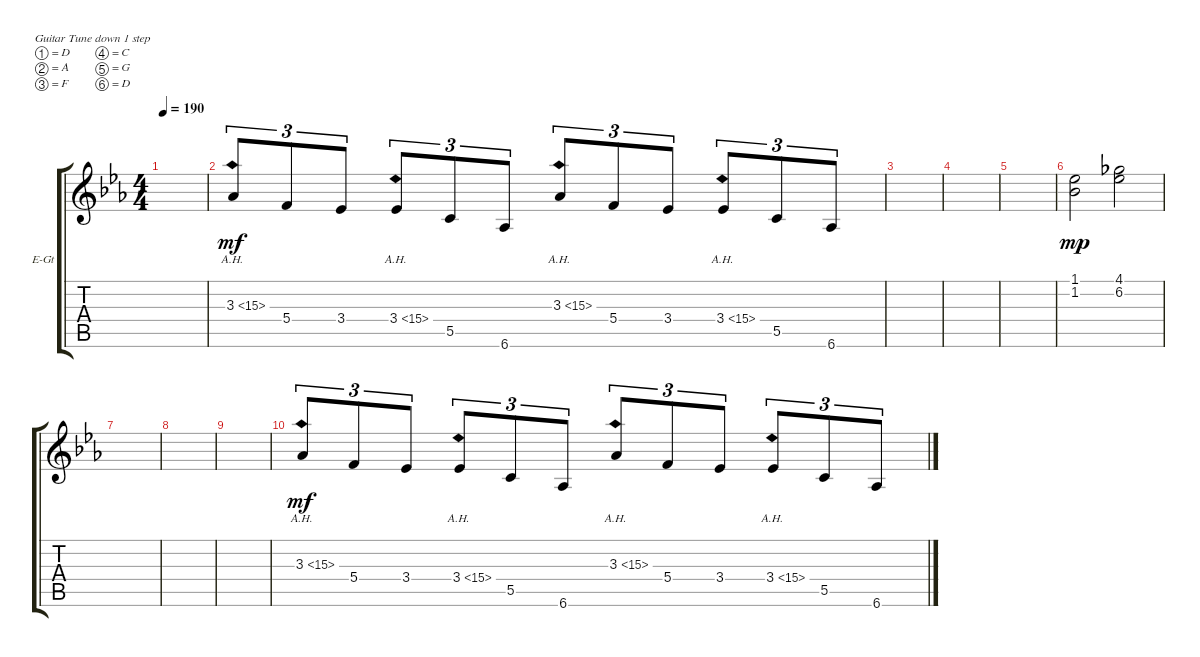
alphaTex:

\defaultSystemsLayout 4
\bracketExtendMode groupsimilarinstruments
\firstSystemTrackNameOrientation horizontal
\otherSystemsTrackNameOrientation horizontal
\track ("Solo Guitar 2" "E-Gt") {instrument distortionguitar}
\staff {score tabs}
\tuning (D4 A3 F3 C3 G2 D2)
\ts (4 4)
\tempo 190
\clef g2
\ks cminor
|
3.3{ah 12}.8{tu (3 2) dy mf} 5.4.8{tu (3 2)} 3.4.8{tu (3 2)} 3.4{ah 12}.8{tu (3 2)} 5.5.8{tu (3 2)} 6.6.8{tu (3 2)} 3.3{ah 12}.8{tu (3 2)} 5.4.8{tu (3 2)} 3.4.8{tu (3 2)} 3.4{ah 12}.8{tu (3 2)} 5.5.8{tu (3 2)} 6.6.8{tu (3 2)} |
|
|
|
(1.2 1.1).2{dy mp} (4.1 6.2).2 |
|
|
|
3.3{ah 12}.8{tu (3 2) dy mf} 5.4.8{tu (3 2)} 3.4.8{tu (3 2)} 3.4{ah 12}.8{tu (3 2)} 5.5.8{tu (3 2)} 6.6.8{tu (3 2)} 3.3{ah 12}.8{tu (3 2)} 5.4.8{tu (3 2)} 3.4.8{tu (3 2)} 3.4{ah 12}.8{tu (3 2)} 5.5.8{tu (3 2)} 6.6.8{tu (3 2)}
